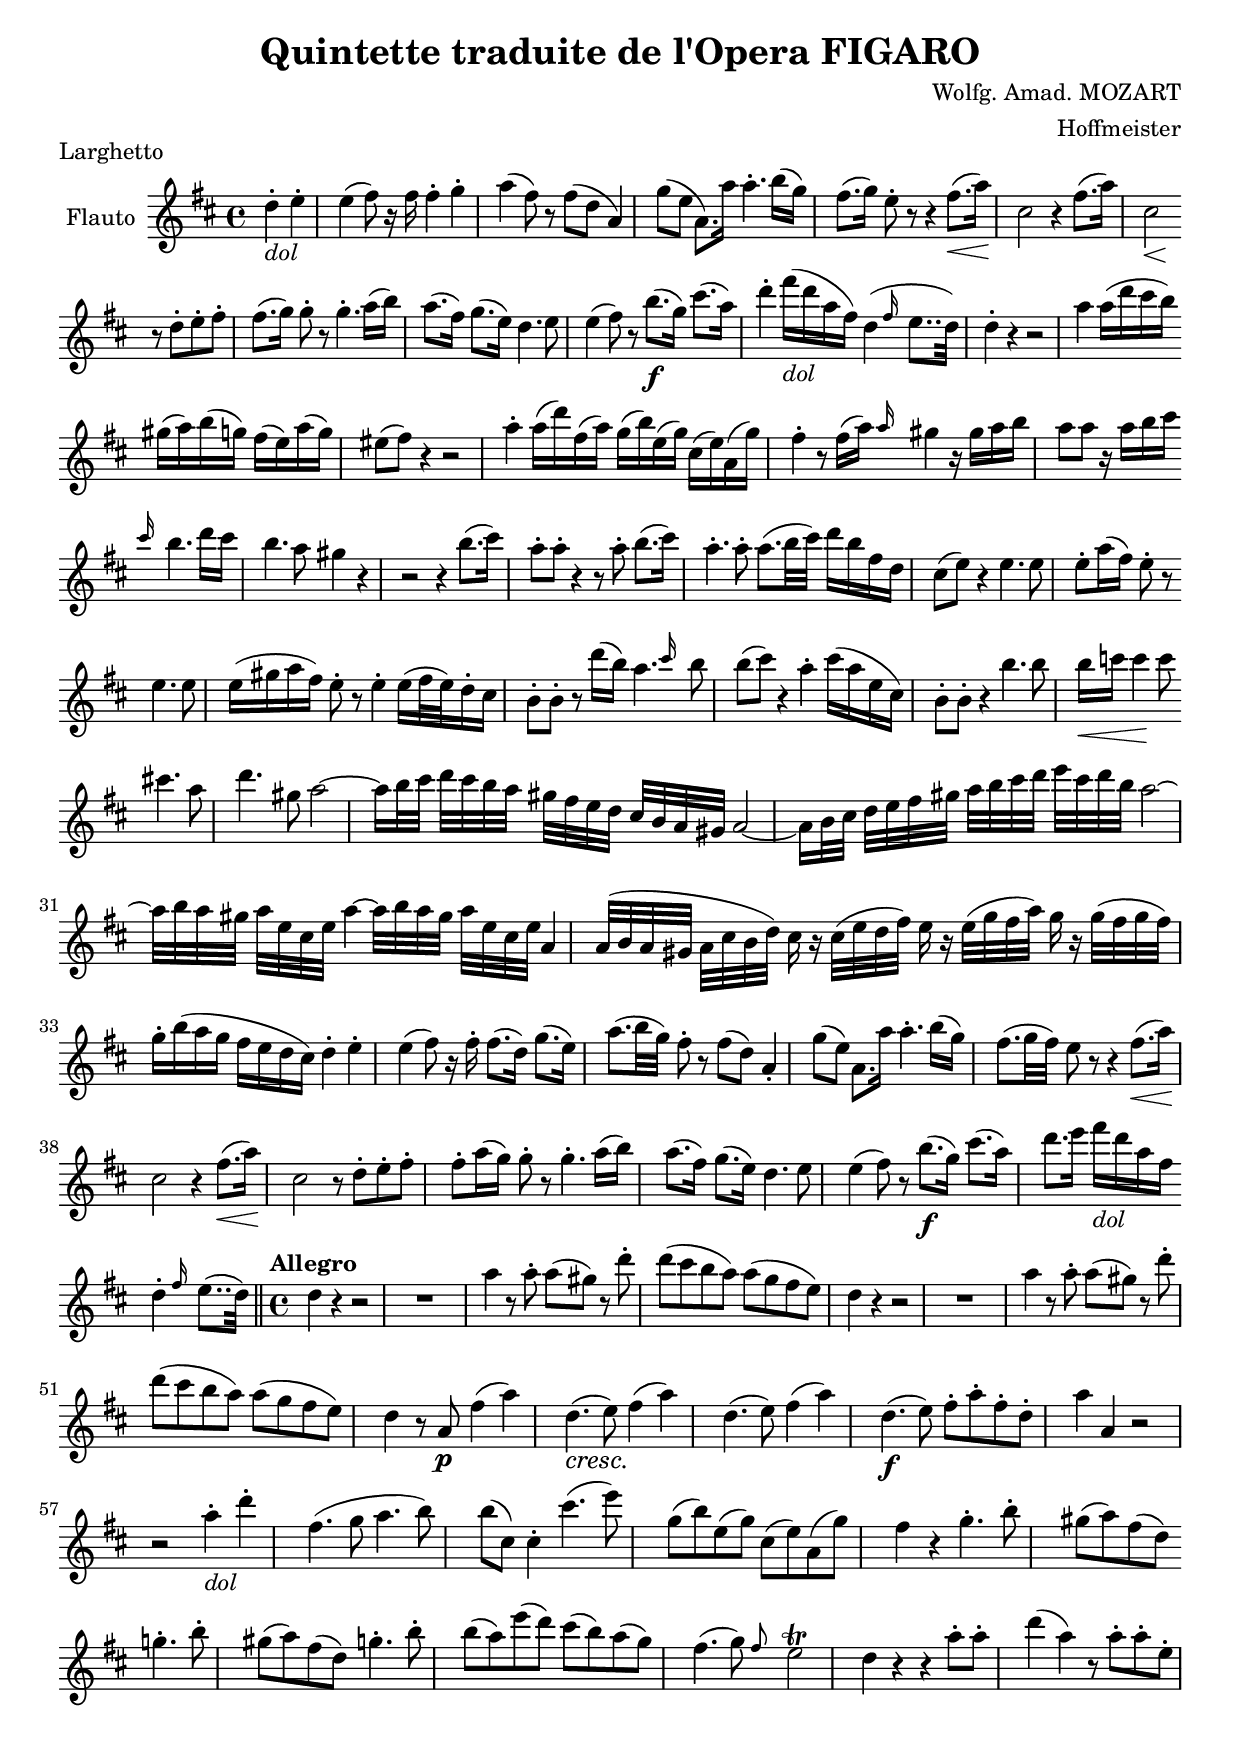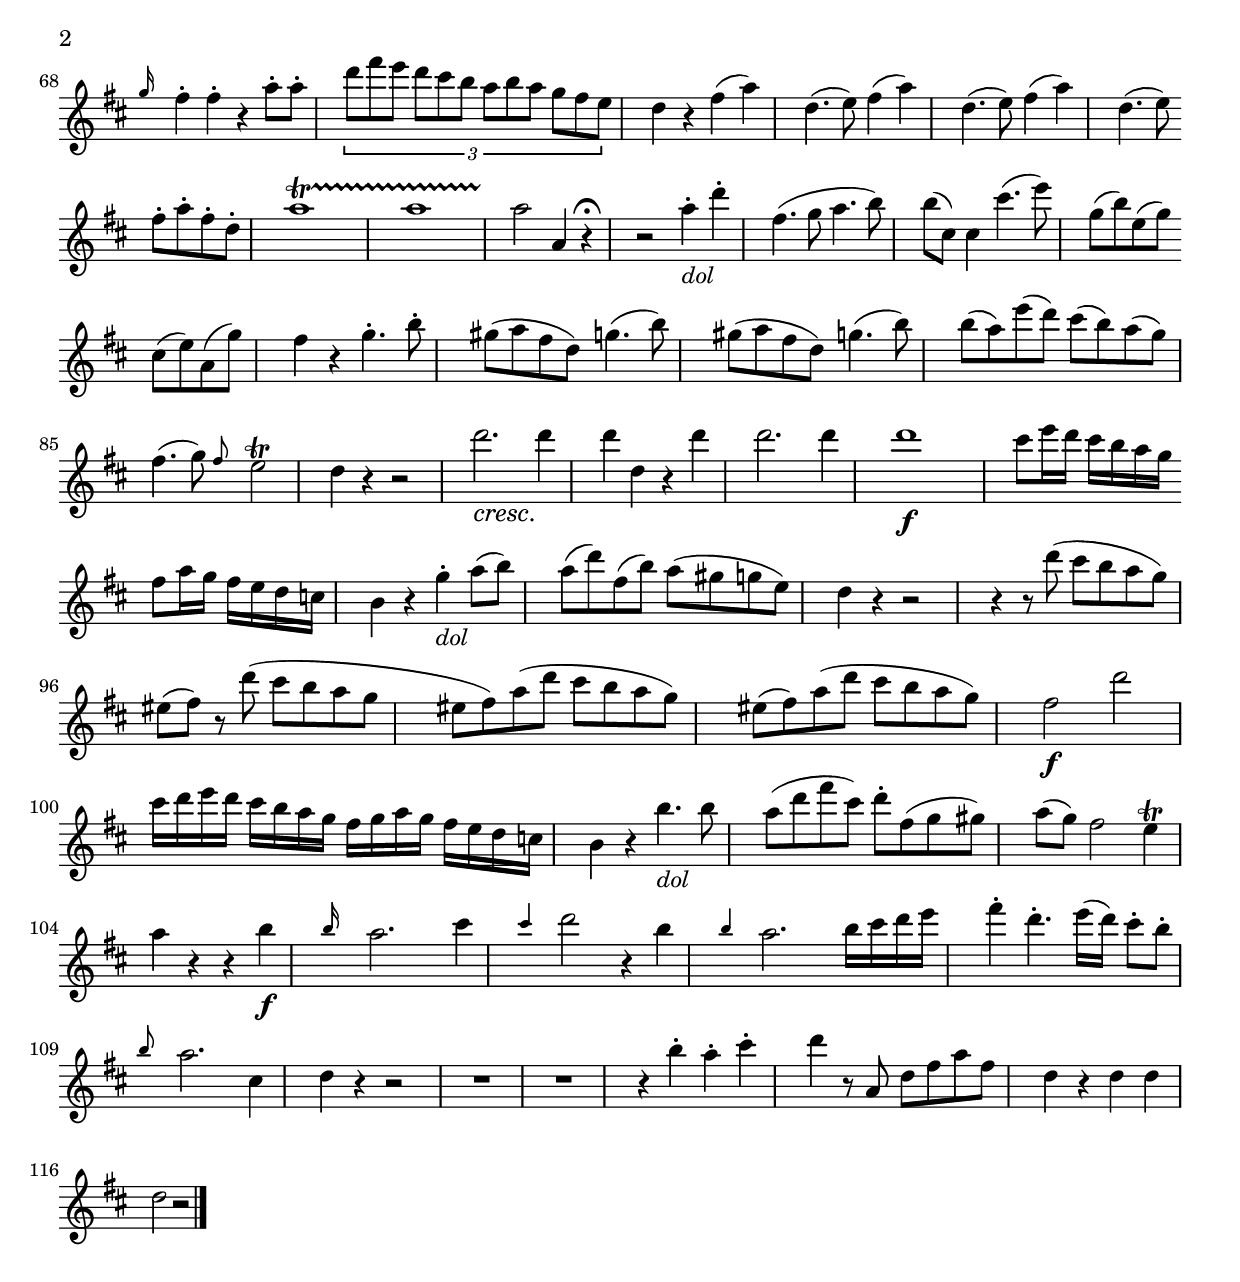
\version "2.18.2"
\language "english"

\header {
  title = "Quintette traduite de l'Opera FIGARO"
  composer = "Wolfg. Amad. MOZART"
  arranger = "Hoffmeister"
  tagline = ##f
}

\include "defs.ily"
\version "2.18.2"
\language "english"

flute = \relative c'' {
  \override DynamicTextSpanner.style = #'none
  \key d \major \time 4/4
  \partial 2 d4-. -\dol e-. |
  e( fs8) r16 fs16 fs4-. g-. |
  a4( fs8) r8 fs( d a4) |
  g'8( e a,8.) a'16 a4.-. b16( g) |
  fs8.( g16) e8-. r8 r4 fs8.( \< a16) \! |
  cs,2 r4 fs8.( a16) |
  << cs,2 { s4 \< s4 \! } >> \ombr
  %% original line 2
  r8 d8-. e-. fs-. |
  fs8.( g16) g8-. r8 g4.-. a16( b) |
  a8.( fs16) g8.( e16) d4. e8 |
  e4( fs8) r8 b8.(-\f g16) cs8.( a16) |
  d4-. fs16(-\dol d a fs) d4( \grace fs16 e8.. d32) |
  d4-. r4 r2 |
  a'4 a16( d cs b) \ombr
  %% original line 3
  gs( a) b( g) fs( e) a( g) |
  es8( fs) r4 r2 |
  a4-. a16( d) fs,( a) g( b) e,( g) cs,( e) a,( g') |
  fs4-. r8 fs16( a) \grace a16 gs4 r16 gs16 a b |
  a8 a r16 a16 b cs16 \ombr
  %% original line 4
  \grace cs16 b4. d16 cs |
  b4. a8 gs4 r4 |
  r2 r4 b8.( cs16) |
  a8-. a-. r4 r8 a8-. b8.( cs16) |
  a4.-. a8-. a8.( b32 cs) d16 b fs d |
  cs8( e) r4 e4. e8 |
  e8-. a16( fs) e8-. r8 \ombr
  %% original line 5
  e4. e8 |
  e16( gs a fs) e8-. r8 e4-. e16( fs32 e) d16-. cs |
  b8-. b-. r8 d'16( b) a4. \grace cs16 b8 |
  b( cs) r4 a4-. cs16( a e cs) |
  b8-. b-. r4 b'4. b8 | b16 \< c c4 \! c8 \ombr
  %% original line 6
  cs4. a8 | d4. gs,8 a2~ |
  a16 b32 cs d[ cs b a] gs[ fs e d] cs b a gs a2~ |
  a16 b32 cs d[ e fs gs] a[ b cs d] e cs d b a2~ | \obr
  %% original line 7
  a32[ b a gs] a e cs e a4~ a32[ b a gs] a e cs e a,4 |
  a32([ b a gs] a cs b d) cs16 r16 cs32( e d fs) e16 r16 e32( g fs a) g16 r16 g32( fs g fs) | \obr
  %% original line 8
  g16-. b( a g fs e d cs) d4-. e-. |
  e4( fs8) r16 fs16-. fs8.( d16) g8.( e16) |
  a8.( b32 g) fs8-. r8 fs( d) a4-. |
  g'8( e) a,8. a'16 a4.-. b16( g) |
  fs8.( g32 fs) e8 r8 r4 fs8.( \< a16) \! | \obr
  %% original line 9
  cs,2 r4 fs8.( \< a16) \! |
  cs,2 r8 d8-. e-. fs-. |
  fs-. a16( g) g8-. r8 g4.-. a16( b) |
  a8.( fs16) g8.( e16) d4. e8 |
  e4( fs8) r8 b8.(-\f g16) cs8.( a16) |
  d8. e16 fs16-\dol d a fs \ombr
  %% original line 10
  d4-. \grace fs16 e8..( d32) \bar "||"
  \set Score.tempoHideNote = ##t
  \time 4/4 \tempo "Allegro" 4=120 d4 r4 r2 |
  R1*1 |
  a'4 r8 a8-. a( gs) r d'-. |
  d( cs b a) a( g fs e) |
  d4 r4 r2 |
  R1*1 |
  a'4 r8 a-. a( gs) r d'-. | \obr
  %% original line 11
  d( cs b a) a( g fs e) |
  d4 r8 a8-\p fs'4( a) |
  d,4.(-\cresc e8) fs4( a) |
  d,4.( e8) fs4( a) |
  d,4.-\f( e8) fs-. a-. fs-. d-. |
  a'4 a, r2 | \obr
  %% original line 12 (last line of page 1)
  r2 a'4-.-\dol d-. |
  fs,4.( g8 a4. b8) |
  b( cs,) cs4-. cs'4.( e8) |
  g,( b) e,( g) cs,( e) a,( g') |
  fs4 r g4.-. b8-. |
  gs8( a) fs( d) \ombr
  %% original line 1 of page 2
  g4.-. b8-. |
  gs8( a) fs( d) g4.-. b8-. |
  b( a) e'( d) cs( b) a( g) |
  fs4.( g8) \grace fs8 e2-\trill |
  d4 r r a'8-. a-. |
  d4( a) r8 a-. a-. e-. | \obr
  %% original line 2
  \grace g16 fs4-. fs-. r a8-. a-. |
  \tuplet 3/2 { d8 fs e d cs b a b a g fs e } |
  d4 r fs( a) |
  d,4.( e8) fs4( a) |
  d,4.( e8) fs4( a) |
  d,4.( e8) \ombr
  %% original line 3
  fs8-. a-. fs-. d-. |
  a'1 \startTrillSpan |
  a1 |
  a2 \stopTrillSpan a,4 r \fermata |
  r2 a'4-.-\dol d-. |
  fs,4.( g8 a4. b8) |
  b( cs,) cs4 cs'4.( e8) |
  g,8( b) e,( g) \ombr
  %% original line 4
  cs,( e) a,( g') |
  fs4 r g4.-. b8-. |
  gs( a fs d) g4.( b8) |
  gs( a fs d) g4.( b8) |
  b( a) e'( d) cs( b) a( g) | \obr
  %% original line 5
  fs4.( g8) \grace fs8 e2 -\trill |
  d4 r r2 |
  d'2.-\cresc d4 |
  d d, r d' |
  d2. d4 |
  d1-\f
  cs8 e16 d cs b a g \ombr
  %% original line 6
  fs8 a16 g fs e d c |
  b4 r g'-.-\dol a8( b) |
  a( d) fs,( b) a( gs g e) |
  d4 r r2 |
  r4 r8 d'8( cs b a g) | \obr
  %% original line 7
  es8( fs) r d'8( cs b a g |
  es8 fs) a( d cs b a g) |
  es8( fs) a( d cs b a g) |
  fs2-\f d'2 | \obr
  %% original line 8
  cs16 d e d cs b a g fs g a g fs e d c |
  b4 r b'4.-\dol b8 |
  a8( d fs cs) d-. fs,( g gs) |
  a8( g) fs2 e4-\trill | \obr
  %% original line 9
  a4 r r b-\f |
  \grace b16 a2. cs4 |
  \grace cs4 d2 r4 b |
  \grace b a2. b16 cs d e |
  fs4-. d4.-. e16( d) cs8-. b-. | \obr
  %% original line 10
  \grace b8 a2. cs,4 |
  d4 r r2 |
  R1*2 |
  r4 b'4-. a-. cs-. |
  d r8 a,8 d fs a fs |
  d4 r d d | \obr
  %% original last line
  d2 r2 \bar "|."
}



\book {
  \paper {
    #(set-paper-size "a4")
    % ragged-right = ##t
    ragged-last = ##t
    % bottom-margin = 0.5
    % top-margin = 0.5
    % right-margin = 2.5
    % left-margin = 2.5
    % page-count = 6
    % system-system-spacing = #'((basic-distance . 0.5) (padding . 0.5))
  }
  \score {
    \header { piece = "Larghetto" }
    \new Staff \with { instrumentName = #"Flauto" } << \flute >>
    \layout {
      \context {
        \Score
        \override SpacingSpanner.common-shortest-duration = #(ly:make-moment 1/1)
      }
    }
    \midi { }
  }
}

